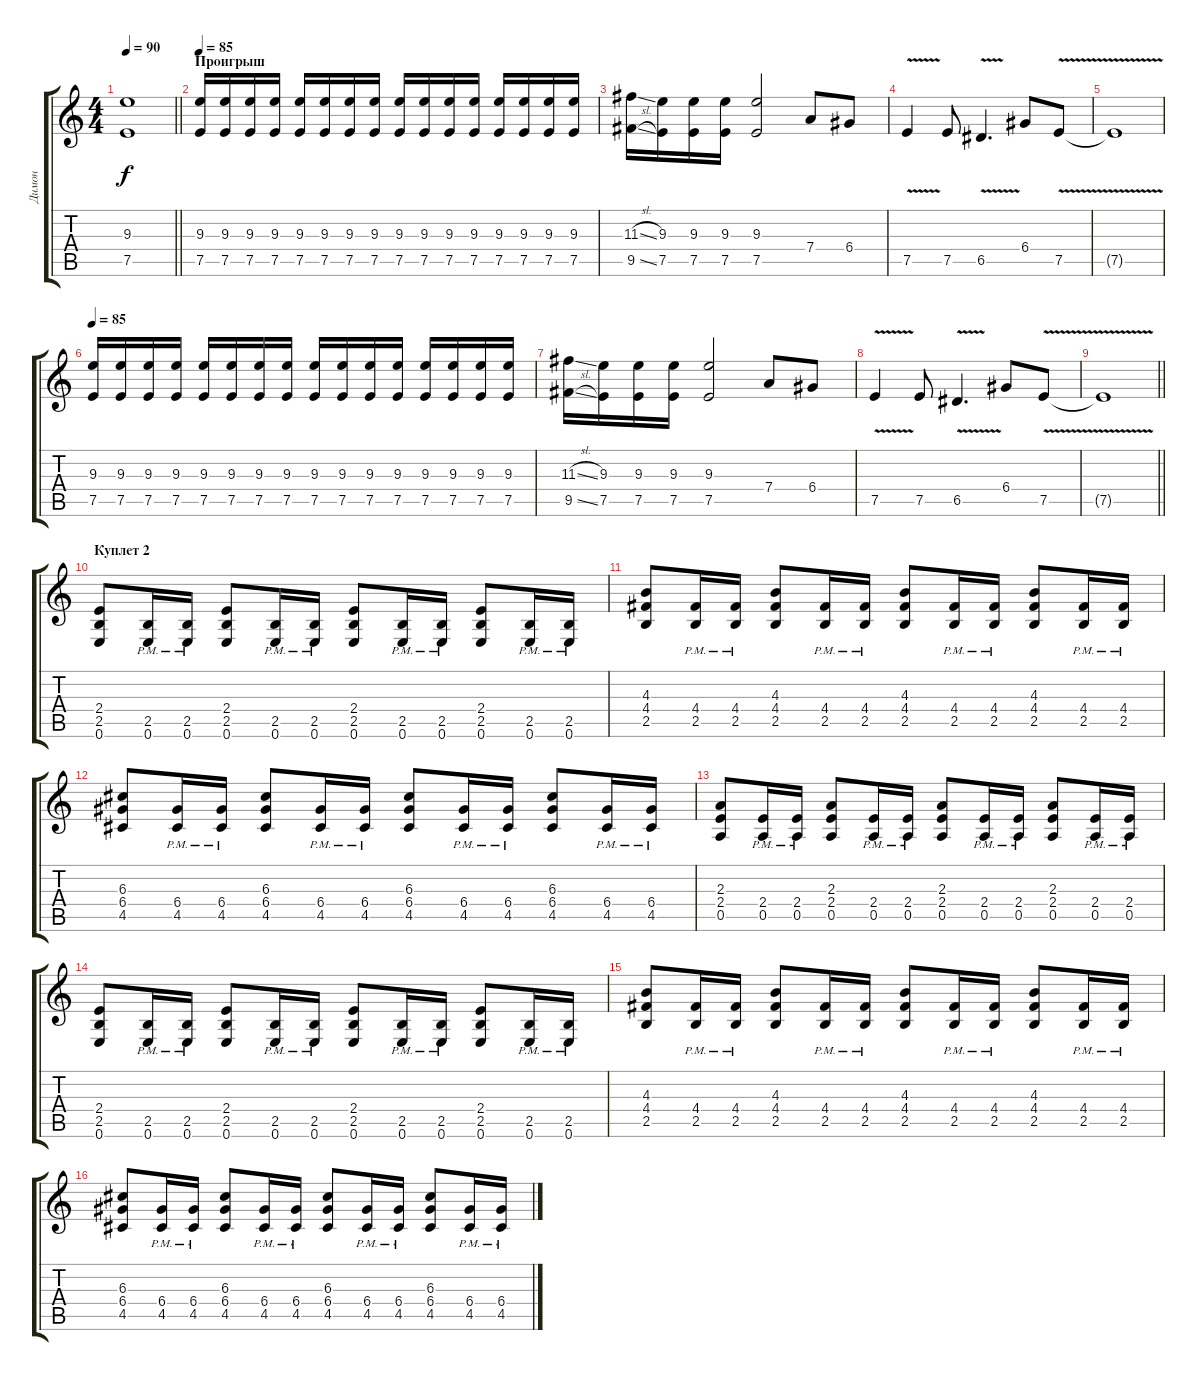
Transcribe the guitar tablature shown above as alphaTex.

\track ("Димон" "Димон") {instrument distortionguitar}
\staff {score tabs}
\tuning (E4 B3 G3 D3 A2 E2) {hide}
\ts (4 4)
\tempo 90
\clef g2
\barLineRight lightlight
\ks c
(9.3{t} 7.5{t}).1{dy f} |
\section ("" "Проигрыш")
\tempo 85
(9.3 7.5).16 (9.3 7.5).16 (9.3 7.5).16 (9.3 7.5).16 (9.3 7.5).16 (9.3 7.5).16 (9.3 7.5).16 (9.3 7.5).16 (9.3 7.5).16 (9.3 7.5).16 (9.3 7.5).16 (9.3 7.5).16 (9.3 7.5).16 (9.3 7.5).16 (9.3 7.5).16 (9.3 7.5).16 |
(11.3{sl} 9.5{sl}).16 (9.3 7.5).16 (9.3 7.5).16 (9.3 7.5).16 (9.3 7.5).2 7.4.8 6.4.8 |
7.5{v}.4 7.5.8 6.5{v}.4{d} 6.4.8 7.5{v}.8 |
7.5{v t}.1 |
\tempo 85
(9.3 7.5).16 (9.3 7.5).16 (9.3 7.5).16 (9.3 7.5).16 (9.3 7.5).16 (9.3 7.5).16 (9.3 7.5).16 (9.3 7.5).16 (9.3 7.5).16 (9.3 7.5).16 (9.3 7.5).16 (9.3 7.5).16 (9.3 7.5).16 (9.3 7.5).16 (9.3 7.5).16 (9.3 7.5).16 |
(11.3{sl} 9.5{sl}).16 (9.3 7.5).16 (9.3 7.5).16 (9.3 7.5).16 (9.3 7.5).2 7.4.8 6.4.8 |
7.5{v}.4 7.5.8 6.5{v}.4{d} 6.4.8 7.5{v}.8 |
\barLineRight lightlight
7.5{v t}.1 |
\section ("" "Куплет 2")
(2.4 2.5 0.6).8 (2.5{pm} 0.6{pm}).16 (2.5{pm} 0.6{pm}).16 (2.4 2.5 0.6).8 (2.5{pm} 0.6{pm}).16 (2.5{pm} 0.6{pm}).16 (2.4 2.5 0.6).8 (2.5{pm} 0.6{pm}).16 (2.5{pm} 0.6{pm}).16 (2.4 2.5 0.6).8 (2.5{pm} 0.6{pm}).16 (2.5{pm} 0.6{pm}).16 |
(4.3 4.4 2.5).8 (4.4{pm} 2.5{pm}).16 (4.4{pm} 2.5{pm}).16 (4.3 4.4 2.5).8 (4.4{pm} 2.5{pm}).16 (4.4{pm} 2.5{pm}).16 (4.3 4.4 2.5).8 (4.4{pm} 2.5{pm}).16 (4.4{pm} 2.5{pm}).16 (4.3 4.4 2.5).8 (4.4{pm} 2.5{pm}).16 (4.4{pm} 2.5{pm}).16 |
(6.3 6.4 4.5).8 (6.4{pm} 4.5{pm}).16 (6.4{pm} 4.5{pm}).16 (6.3 6.4 4.5).8 (6.4{pm} 4.5{pm}).16 (6.4{pm} 4.5{pm}).16 (6.3 6.4 4.5).8 (6.4{pm} 4.5{pm}).16 (6.4{pm} 4.5{pm}).16 (6.3 6.4 4.5).8 (6.4{pm} 4.5{pm}).16 (6.4{pm} 4.5{pm}).16 |
(2.3 2.4 0.5).8 (2.4{pm} 0.5{pm}).16 (2.4{pm} 0.5{pm}).16 (2.3 2.4 0.5).8 (2.4{pm} 0.5{pm}).16 (2.4{pm} 0.5{pm}).16 (2.3 2.4 0.5).8 (2.4{pm} 0.5{pm}).16 (2.4{pm} 0.5{pm}).16 (2.3 2.4 0.5).8 (2.4{pm} 0.5{pm}).16 (2.4{pm} 0.5{pm}).16 |
(2.4 2.5 0.6).8 (2.5{pm} 0.6{pm}).16 (2.5{pm} 0.6{pm}).16 (2.4 2.5 0.6).8 (2.5{pm} 0.6{pm}).16 (2.5{pm} 0.6{pm}).16 (2.4 2.5 0.6).8 (2.5{pm} 0.6{pm}).16 (2.5{pm} 0.6{pm}).16 (2.4 2.5 0.6).8 (2.5{pm} 0.6{pm}).16 (2.5{pm} 0.6{pm}).16 |
(4.3 4.4 2.5).8 (4.4{pm} 2.5{pm}).16 (4.4{pm} 2.5{pm}).16 (4.3 4.4 2.5).8 (4.4{pm} 2.5{pm}).16 (4.4{pm} 2.5{pm}).16 (4.3 4.4 2.5).8 (4.4{pm} 2.5{pm}).16 (4.4{pm} 2.5{pm}).16 (4.3 4.4 2.5).8 (4.4{pm} 2.5{pm}).16 (4.4{pm} 2.5{pm}).16 |
(6.3 6.4 4.5).8 (6.4{pm} 4.5{pm}).16 (6.4{pm} 4.5{pm}).16 (6.3 6.4 4.5).8 (6.4{pm} 4.5{pm}).16 (6.4{pm} 4.5{pm}).16 (6.3 6.4 4.5).8 (6.4{pm} 4.5{pm}).16 (6.4{pm} 4.5{pm}).16 (6.3 6.4 4.5).8 (6.4{pm} 4.5{pm}).16 (6.4{pm} 4.5{pm}).16
